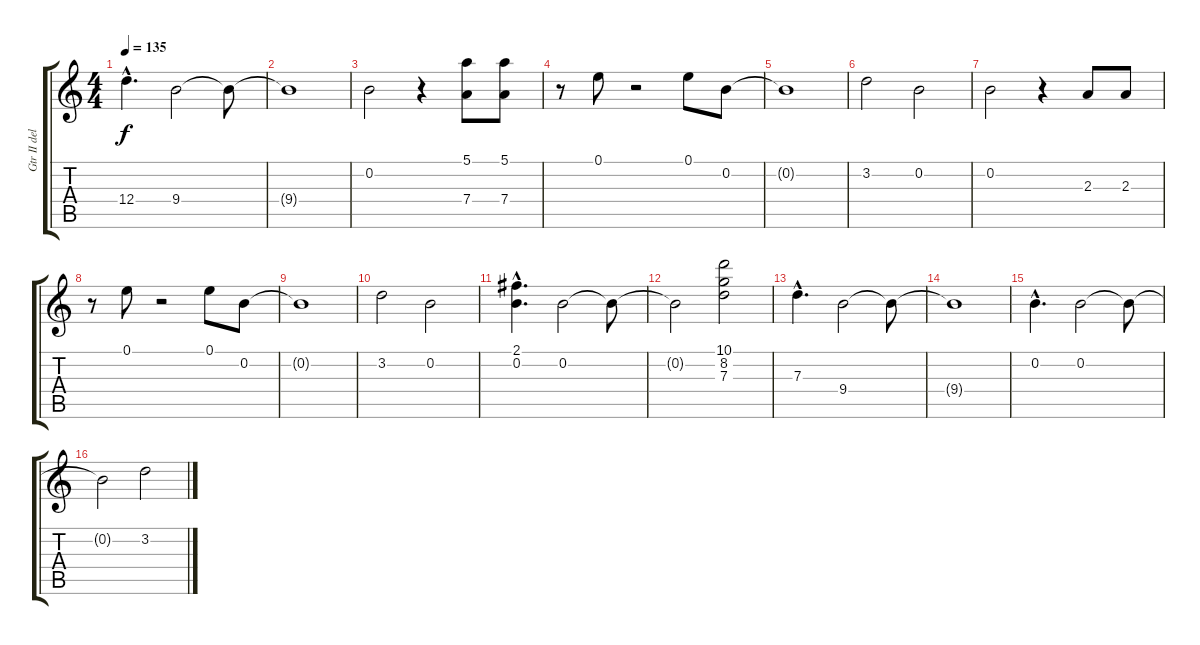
\track ("Gtr II delay" "Gtr II del") {instrument distortionguitar}
\staff {score tabs}
\tuning (E4 B3 G3 D3 A2 E2) {hide}
\ts (4 4)
\tempo 135
\clef g2
\ks c
12.4{hac}.4{d dy f} 9.4.2 9.4{t}.8 |
9.4{t}.1 |
0.2.2 r.4 (5.1 7.4).8 (5.1 7.4).8 |
r.8 0.1.8 r.2 0.1.8 0.2.8 |
0.2{t}.1 |
3.2.2 0.2.2 |
0.2.2 r.4 2.3.8 2.3.8 |
r.8 0.1.8 r.2 0.1.8 0.2.8 |
0.2{t}.1 |
3.2.2 0.2.2 |
(2.1{hac} 0.2{hac}).4{d} 0.2.2 0.2{t}.8 |
0.2{t}.2 (10.1 8.2 7.3).2 |
7.3{hac}.4{d} 9.4.2 9.4{t}.8 |
9.4{t}.1 |
0.2{hac}.4{d} 0.2.2 0.2{t}.8 |
0.2{t}.2 3.2.2
